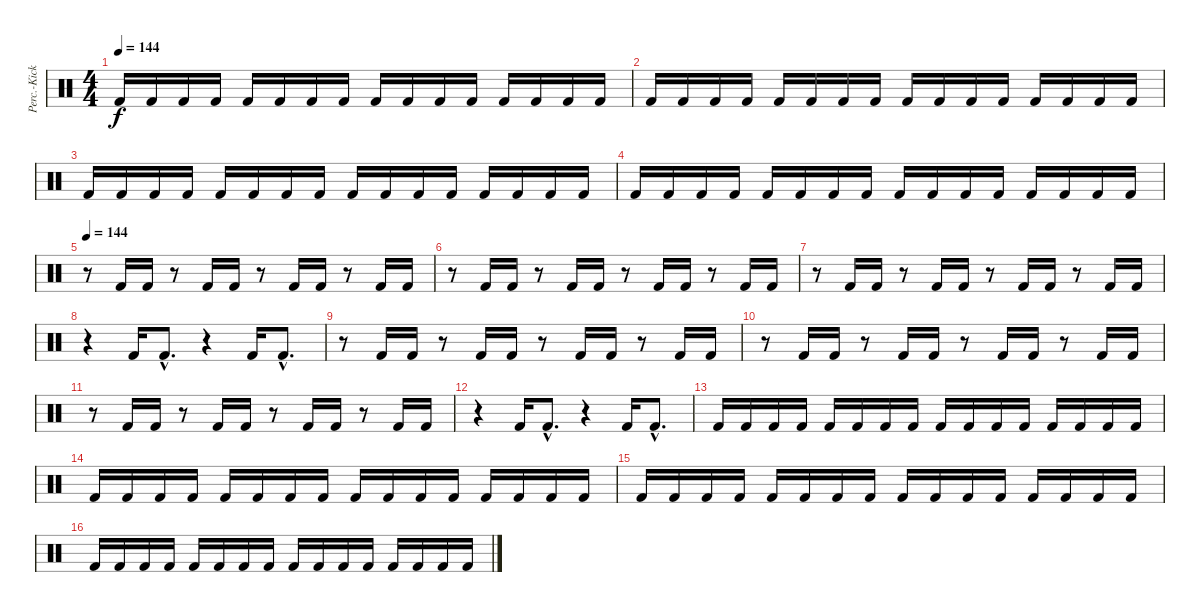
\track ("Perc.-Kick" "Perc.-Kick") {instrument percussion}
\staff {score}
\articulation defaults
\ts (4 4)
\tempo 144
\clef neutral
\ks c "Kick (hit) 2".16{dy f} "Kick (hit) 2".16 "Kick (hit) 2".16 "Kick (hit) 2".16 "Kick (hit) 2".16 "Kick (hit) 2".16 "Kick (hit) 2".16 "Kick (hit) 2".16 "Kick (hit) 2".16 "Kick (hit) 2".16 "Kick (hit) 2".16 "Kick (hit) 2".16 "Kick (hit) 2".16 "Kick (hit) 2".16 "Kick (hit) 2".16 "Kick (hit) 2".16
|
"Kick (hit) 2".16 "Kick (hit) 2".16 "Kick (hit) 2".16 "Kick (hit) 2".16 "Kick (hit) 2".16 "Kick (hit) 2".16 "Kick (hit) 2".16 "Kick (hit) 2".16 "Kick (hit) 2".16 "Kick (hit) 2".16 "Kick (hit) 2".16 "Kick (hit) 2".16 "Kick (hit) 2".16 "Kick (hit) 2".16 "Kick (hit) 2".16 "Kick (hit) 2".16 |
"Kick (hit) 2".16 "Kick (hit) 2".16 "Kick (hit) 2".16 "Kick (hit) 2".16 "Kick (hit) 2".16 "Kick (hit) 2".16 "Kick (hit) 2".16 "Kick (hit) 2".16 "Kick (hit) 2".16 "Kick (hit) 2".16 "Kick (hit) 2".16 "Kick (hit) 2".16 "Kick (hit) 2".16 "Kick (hit) 2".16 "Kick (hit) 2".16 "Kick (hit) 2".16 |
"Kick (hit) 2".16 "Kick (hit) 2".16 "Kick (hit) 2".16 "Kick (hit) 2".16 "Kick (hit) 2".16 "Kick (hit) 2".16 "Kick (hit) 2".16 "Kick (hit) 2".16 "Kick (hit) 2".16 "Kick (hit) 2".16 "Kick (hit) 2".16 "Kick (hit) 2".16 "Kick (hit) 2".16 "Kick (hit) 2".16 "Kick (hit) 2".16 "Kick (hit) 2".16 |
\tempo 144
r.8 "Kick (hit) 2".16 "Kick (hit) 2".16 r.8 "Kick (hit) 2".16 "Kick (hit) 2".16 r.8 "Kick (hit) 2".16 "Kick (hit) 2".16 r.8 "Kick (hit) 2".16 "Kick (hit) 2".16 |
r.8 "Kick (hit) 2".16 "Kick (hit) 2".16 r.8 "Kick (hit) 2".16 "Kick (hit) 2".16 r.8 "Kick (hit) 2".16 "Kick (hit) 2".16 r.8 "Kick (hit) 2".16 "Kick (hit) 2".16 |
r.8 "Kick (hit) 2".16 "Kick (hit) 2".16 r.8 "Kick (hit) 2".16 "Kick (hit) 2".16 r.8 "Kick (hit) 2".16 "Kick (hit) 2".16 r.8 "Kick (hit) 2".16 "Kick (hit) 2".16 |
r.4 "Kick (hit) 2".16 "Kick (hit) 2"{hac}.8{d} r.4 "Kick (hit) 2".16 "Kick (hit) 2"{hac}.8{d} |
r.8 "Kick (hit) 2".16 "Kick (hit) 2".16 r.8 "Kick (hit) 2".16 "Kick (hit) 2".16 r.8 "Kick (hit) 2".16 "Kick (hit) 2".16 r.8 "Kick (hit) 2".16 "Kick (hit) 2".16 |
r.8 "Kick (hit) 2".16 "Kick (hit) 2".16 r.8 "Kick (hit) 2".16 "Kick (hit) 2".16 r.8 "Kick (hit) 2".16 "Kick (hit) 2".16 r.8 "Kick (hit) 2".16 "Kick (hit) 2".16 |
r.8 "Kick (hit) 2".16 "Kick (hit) 2".16 r.8 "Kick (hit) 2".16 "Kick (hit) 2".16 r.8 "Kick (hit) 2".16 "Kick (hit) 2".16 r.8 "Kick (hit) 2".16 "Kick (hit) 2".16 |
r.4 "Kick (hit) 2".16 "Kick (hit) 2"{hac}.8{d} r.4 "Kick (hit) 2".16 "Kick (hit) 2"{hac}.8{d} |
"Kick (hit) 2".16 "Kick (hit) 2".16 "Kick (hit) 2".16 "Kick (hit) 2".16 "Kick (hit) 2".16 "Kick (hit) 2".16 "Kick (hit) 2".16 "Kick (hit) 2".16 "Kick (hit) 2".16 "Kick (hit) 2".16 "Kick (hit) 2".16 "Kick (hit) 2".16 "Kick (hit) 2".16 "Kick (hit) 2".16 "Kick (hit) 2".16 "Kick (hit) 2".16 |
"Kick (hit) 2".16 "Kick (hit) 2".16 "Kick (hit) 2".16 "Kick (hit) 2".16 "Kick (hit) 2".16 "Kick (hit) 2".16 "Kick (hit) 2".16 "Kick (hit) 2".16 "Kick (hit) 2".16 "Kick (hit) 2".16 "Kick (hit) 2".16 "Kick (hit) 2".16 "Kick (hit) 2".16 "Kick (hit) 2".16 "Kick (hit) 2".16 "Kick (hit) 2".16 |
"Kick (hit) 2".16 "Kick (hit) 2".16 "Kick (hit) 2".16 "Kick (hit) 2".16 "Kick (hit) 2".16 "Kick (hit) 2".16 "Kick (hit) 2".16 "Kick (hit) 2".16 "Kick (hit) 2".16 "Kick (hit) 2".16 "Kick (hit) 2".16 "Kick (hit) 2".16 "Kick (hit) 2".16 "Kick (hit) 2".16 "Kick (hit) 2".16 "Kick (hit) 2".16 |
"Kick (hit) 2".16 "Kick (hit) 2".16 "Kick (hit) 2".16 "Kick (hit) 2".16 "Kick (hit) 2".16 "Kick (hit) 2".16 "Kick (hit) 2".16 "Kick (hit) 2".16 "Kick (hit) 2".16 "Kick (hit) 2".16 "Kick (hit) 2".16 "Kick (hit) 2".16 "Kick (hit) 2".16 "Kick (hit) 2".16 "Kick (hit) 2".16 "Kick (hit) 2".16
